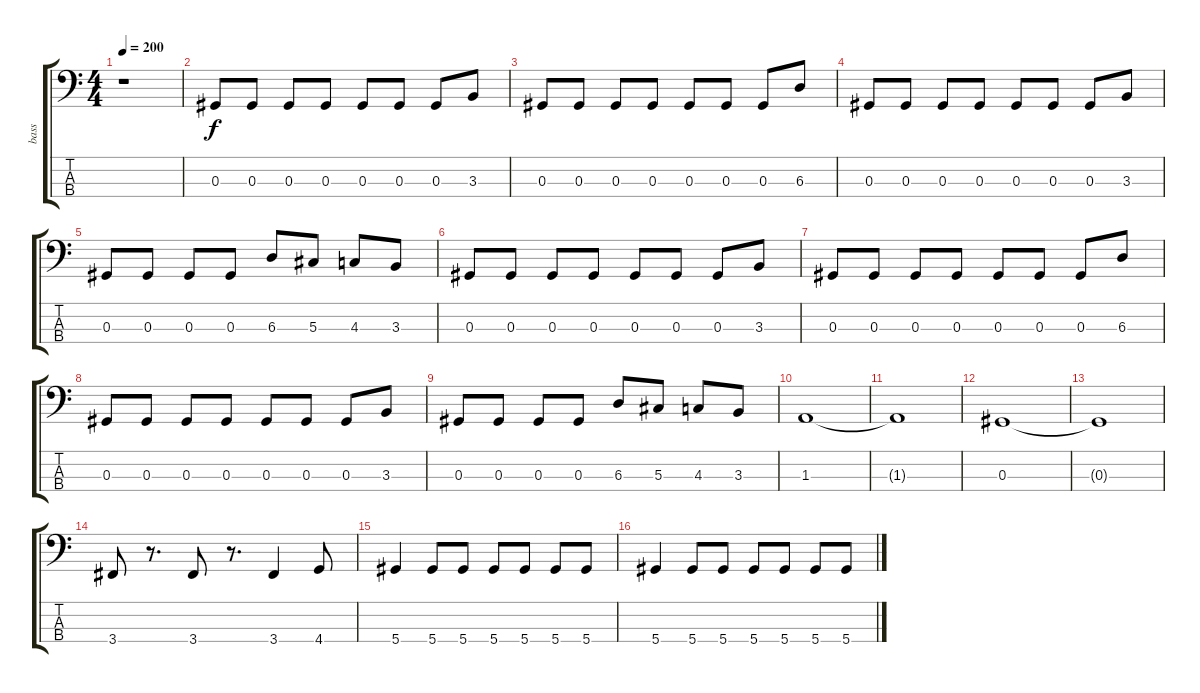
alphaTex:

\track ("bass" "bass") {instrument electricbasspick}
\staff {score tabs}
\tuning (Gb2 Db2 Ab1 Eb1) {hide}
\ts (4 4)
\tempo 200
\clef f4
\ks c
r.1{dy f instrument electricbasspick} |
0.3.8 0.3.8 0.3.8 0.3.8 0.3.8 0.3.8 0.3.8 3.3.8 |
0.3.8 0.3.8 0.3.8 0.3.8 0.3.8 0.3.8 0.3.8 6.3.8 |
0.3.8 0.3.8 0.3.8 0.3.8 0.3.8 0.3.8 0.3.8 3.3.8 |
0.3.8 0.3.8 0.3.8 0.3.8 6.3.8 5.3.8 4.3.8 3.3.8 |
0.3.8 0.3.8 0.3.8 0.3.8 0.3.8 0.3.8 0.3.8 3.3.8 |
0.3.8 0.3.8 0.3.8 0.3.8 0.3.8 0.3.8 0.3.8 6.3.8 |
0.3.8 0.3.8 0.3.8 0.3.8 0.3.8 0.3.8 0.3.8 3.3.8 |
0.3.8 0.3.8 0.3.8 0.3.8 6.3.8 5.3.8 4.3.8 3.3.8 |
1.3.1 |
1.3{t}.1 |
0.3.1 |
0.3{t}.1 |
3.4.8 r.8{d} 3.4.8 r.8{d} 3.4.4 4.4.8 |
5.4.4 5.4.8 5.4.8 5.4.8 5.4.8 5.4.8 5.4.8 |
5.4.4 5.4.8 5.4.8 5.4.8 5.4.8 5.4.8 5.4.8
